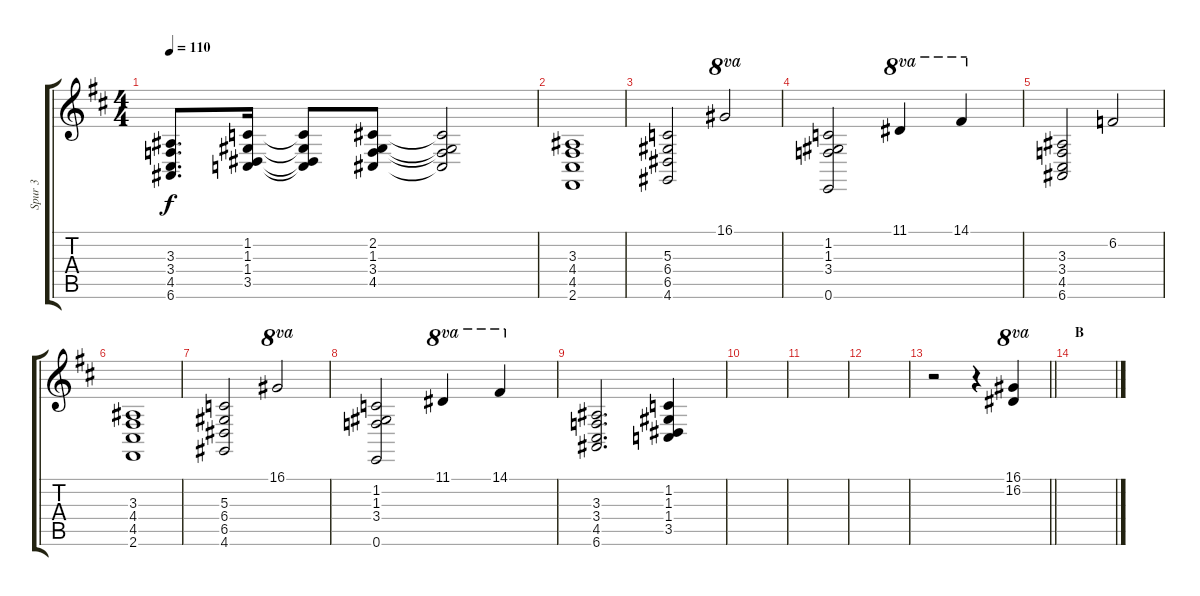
\track ("Spur 3" "Spur 3") {mute instrument acousticgrandpiano}
\staff {score tabs}
\tuning (E4 B3 G3 D3 A2 E2) {hide}
\ts (4 4)
\tempo 110
\clef g2
\ks d
(3.3 3.4 4.5 6.6).8{d dy f} (1.2 1.3 1.4 3.5).16 (1.2{t} 1.3{t} 1.4{t} 3.5{t}).8 (2.2 1.3 3.4 4.5).8 (2.2{t} 1.3{t} 3.4{t} 4.5{t}).2 |
(3.3 4.4 4.5 2.6).1 |
(5.3 6.4 6.5 4.6).2 16.1.2{ot 8va} |
(1.2 1.3 3.4 0.6).2 11.1.4{ot 8va} 14.1.4{ot 8va} |
(3.3 3.4 4.5 6.6).2 6.2.2 |
(3.3 4.4 4.5 2.6).1 |
(5.3 6.4 6.5 4.6).2 16.1.2{ot 8va} |
(1.2 1.3 3.4 0.6).2 11.1.4{ot 8va} 14.1.4{ot 8va} |
(3.3 3.4 4.5 6.6).2{d} (1.2 1.3 1.4 3.5).4 |
|
|
|
\barLineRight lightlight
r.2 r.4 (16.1 16.2).4{ot 8va} |
\section ("" "B")
